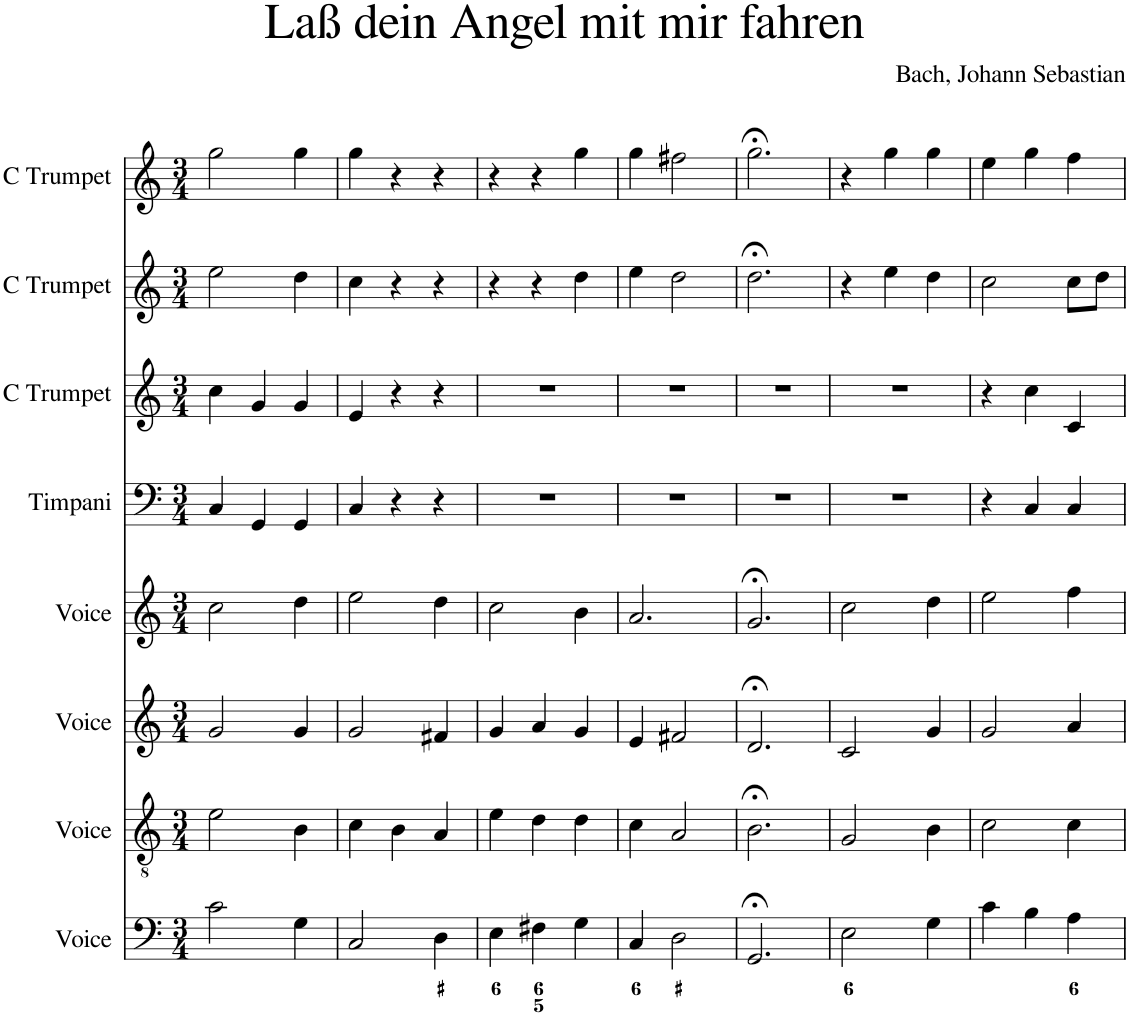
**kern	**kern	**kern	**kern	**kern	**kern	**kern	**kern
*part8	*part7	*part6	*part5	*part4	*part3	*part2	*part1
*staff8	*staff7	*staff6	*staff5	*staff4	*staff3	*staff2	*staff1
*I"Voice	*I"Voice	*I"Voice	*I"Voice	*I"Timpani	*I"C Trumpet	*I"C Trumpet	*I"C Trumpet
*I'V	*I'V	*I'V	*I'V	*I'Timp.	*I'C Tpt.	*I'C Tpt.	*I'C Tpt.
*clefF4	*clefGv2	*clefG2	*clefG2	*clefF4	*clefG2	*clefG2	*clefG2
*k[]	*k[]	*k[]	*k[]	*k[]	*k[]	*k[]	*k[]
*M3/4	*M3/4	*M3/4	*M3/4	*M3/4	*M3/4	*M3/4	*M3/4
=1	=1	=1	=1	=1	=1	=1	=1
2c\	2e\	2g/	2cc\	4C/	4cc\	2ee\	2gg\
.	.	.	.	4GG/	4g/	.	.
4G\	4B\	4g/	4dd\	4GG/	4g/	4dd\	4gg\
=2	=2	=2	=2	=2	=2	=2	=2
2C/	4c\	2g/	2ee\	4C/	4e/	4cc\	4gg\
.	4B\	.	.	4r	4r	4r	4r
4D\	4A/	4f#X/	4dd\	4r	4r	4r	4r
=3	=3	=3	=3	=3	=3	=3	=3
4E\	4e\	4g/	2cc\	2.r	2.r	4r	4r
4F#X\	4d\	4a/	.	.	.	4r	4r
4G\	4d\	4g/	4b\	.	.	4dd\	4gg\
=4	=4	=4	=4	=4	=4	=4	=4
4C/	4c\	4e/	2.a/	2.r	2.r	4ee\	4gg\
2D\	2A/	2f#X/	.	.	.	2dd\	2ff#X\
=5	=5	=5	=5	=5	=5	=5	=5
2.GG;</	2.B;<\	2.d;</	2.g;</	2.r	2.r	2.dd;<\	2.gg;<\
=6	=6	=6	=6	=6	=6	=6	=6
2E\	2G/	2c/	2cc\	2.r	2.r	4r	4r
.	.	.	.	.	.	4ee\	4gg\
4G\	4B\	4g/	4dd\	.	.	4dd\	4gg\
=7	=7	=7	=7	=7	=7	=7	=7
4c\	2c\	2g/	2ee\	4r	4r	2cc\	4ee\
4B\	.	.	.	4C/	4cc\	.	4gg\
4A\	4c\	4a/	4ff\	4C/	4c/	8cc\L	4ff\
.	.	.	.	.	.	8dd\J	.
=	=	=	=	=	=	=	=
*-	*-	*-	*-	*-	*-	*-	*-
